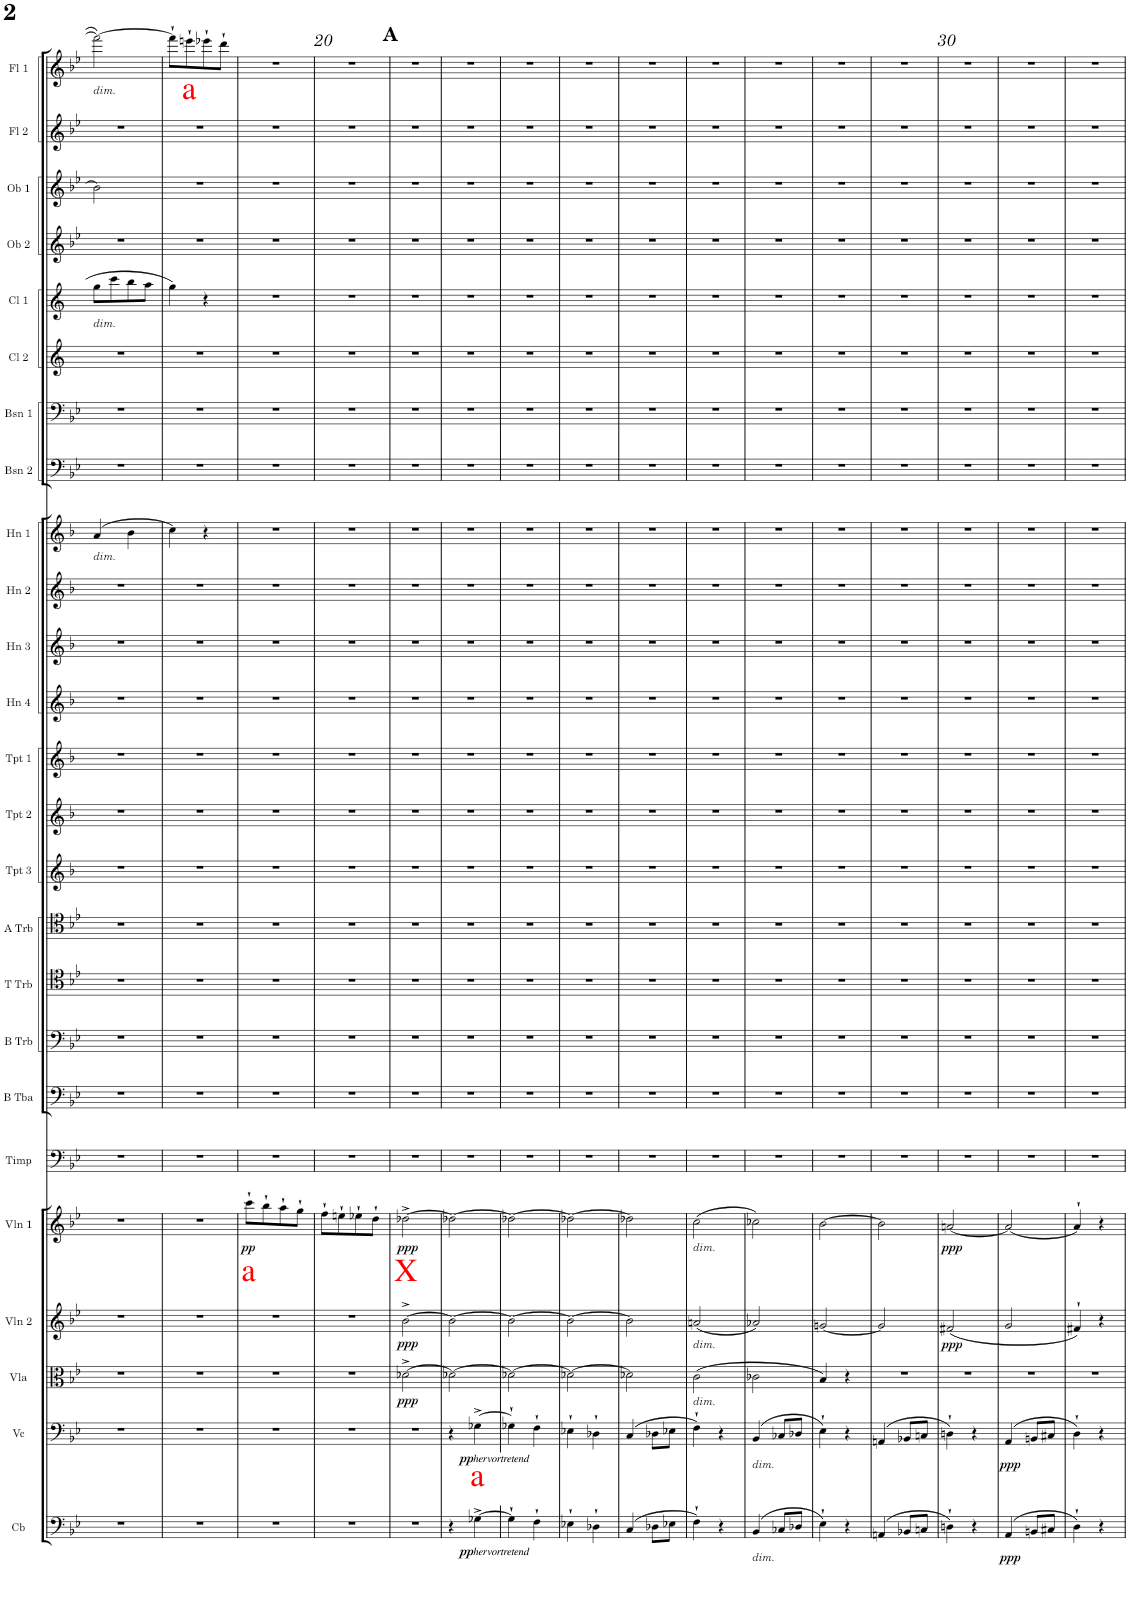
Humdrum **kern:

**kern	**dynam	**kern	**text	**dynam	**kern	**dynam	**kern	**dynam	**kern	**text	**dynam	**kern	**kern	**kern	**kern	**kern	**kern	**kern	**kern	**kern	**kern	**kern	**kern	**kern	**kern	**kern	**kern	**kern	**kern	**kern	**kern	**text
*part25	*part25	*part24	*part24	*part24	*part23	*part23	*part22	*part22	*part21	*part21	*part21	*part20	*part19	*part18	*part17	*part16	*part15	*part14	*part13	*part12	*part11	*part10	*part9	*part8	*part7	*part6	*part5	*part4	*part3	*part2	*part1	*part1
*staff25	*staff25	*staff24	*staff24	*staff24	*staff23	*staff23	*staff22	*staff22	*staff21	*staff21	*staff21	*staff20	*staff19	*staff18	*staff17	*staff16	*staff15	*staff14	*staff13	*staff12	*staff11	*staff10	*staff9	*staff8	*staff7	*staff6	*staff5	*staff4	*staff3	*staff2	*staff1	*staff1
*I"Contrabass	*	*I"Violoncello	*	*	*I"Viola	*	*I"Violin 2	*	*I"Violin 1	*	*	*I"Timpani	*I"Bass Tuba	*I"Bass Trombone	*I"Tenor Trombone	*I"Alto Trombone	*I"F Trumpet 3	*I"F Trumpet 2	*I"F Trumpet 1	*I"F Horn 4	*I"F Horn 3	*I"F Horn 2	*I"F Horn 1	*I"Bassoon 2	*I"Bassoon 1	*I"Bb Clarinet 2	*I"Bb Clarinet 1	*I"Oboe 2	*I"Oboe 1	*I"Flute 2	*I"Flute 1	*
*I'Cb	*	*I'Vc	*	*	*I'Vla	*	*I'Vln 2	*	*I'Vln 1	*	*	*I'Timp	*I'B Tba	*I'B Trb	*I'T Trb	*I'A Trb	*I'Tpt 3	*I'Tpt 2	*I'Tpt 1	*I'Hn 4	*I'Hn 3	*I'Hn 2	*I'Hn 1	*I'Bsn 2	*I'Bsn 1	*I'Cl 2	*I'Cl 1	*I'Ob 2	*I'Ob 1	*I'Fl 2	*I'Fl 1	*
!!LO:PB:g=z
*clefF4	*	*clefF4	*	*	*clefC3	*	*clefG2	*	*clefG2	*	*	*clefF4	*clefF4	*clefF4	*clefC4	*clefC4	*clefG2	*clefG2	*clefG2	*clefG2	*clefG2	*clefG2	*clefG2	*clefF4	*clefF4	*clefG2	*clefG2	*clefG2	*clefG2	*clefG2	*clefG2	*
*Trd7c12	*	*	*	*	*	*	*	*	*	*	*	*	*	*	*	*	*Trd1c2	*Trd1c2	*Trd1c2	*Trd4c7	*Trd4c7	*Trd4c7	*Trd4c7	*	*	*Trd1c2	*Trd1c2	*	*	*	*	*
*k[b-e-]	*	*k[b-e-]	*	*	*k[b-e-]	*	*k[b-e-]	*	*k[b-e-]	*	*	*k[b-e-]	*k[b-e-]	*k[b-e-]	*k[b-e-]	*k[b-e-]	*k[b-]	*k[b-]	*k[b-]	*k[b-]	*k[b-]	*k[b-]	*k[b-]	*k[b-e-]	*k[b-e-]	*k[]	*k[]	*k[b-e-]	*k[b-e-]	*k[b-e-]	*k[b-e-]	*
*M2/4	*	*M2/4	*	*	*M2/4	*	*M2/4	*	*M2/4	*	*	*M2/4	*M2/4	*M2/4	*M2/4	*M2/4	*M2/4	*M2/4	*M2/4	*M2/4	*M2/4	*M2/4	*M2/4	*M2/4	*M2/4	*M2/4	*M2/4	*M2/4	*M2/4	*M2/4	*M2/4	*
=17	=17	=17	=17	=17	=17	=17	=17	=17	=17	=17	=17	=17	=17	=17	=17	=17	=17	=17	=17	=17	=17	=17	=17	=17	=17	=17	=17	=17	=17	=17	=17	=17
!	!	!	!	!	!	!	!	!	!	!	!	!	!	!	!	!	!	!	!	!	!	!	!	!	!	!	!	!	!	!	!LO:TX:b:i:t=dim.	!
!	!	!	!	!	!	!	!	!	!	!	!	!	!	!	!	!	!	!	!	!	!	!	!	!	!	!	!LO:TX:b:i:t=dim.	!	!	!	!	!
!	!	!	!	!	!	!	!	!	!	!	!	!	!	!	!	!	!	!	!	!	!	!	!LO:TX:b:i:t=dim.	!	!	!	!	!	!	!	!	!
2r	.	2r	.	.	2r	.	2r	.	2r	.	.	2r	2r	2r	2r	2r	2r	2r	2r	2r	2r	2r	(4a/	2r	2r	2r	8gg\L	2r	2b-\]	2r	2fff\_	.
.	.	.	.	.	.	.	.	.	.	.	.	.	.	.	.	.	.	.	.	.	.	.	.	.	.	.	8ccc\	.	.	.	.	.
.	.	.	.	.	.	.	.	.	.	.	.	.	.	.	.	.	.	.	.	.	.	.	4b-\	.	.	.	8bb\	.	.	.	.	.
.	.	.	.	.	.	.	.	.	.	.	.	.	.	.	.	.	.	.	.	.	.	.	.	.	.	.	8aa\J	.	.	.	.	.
=18	=18	=18	=18	=18	=18	=18	=18	=18	=18	=18	=18	=18	=18	=18	=18	=18	=18	=18	=18	=18	=18	=18	=18	=18	=18	=18	=18	=18	=18	=18	=18	=18
2r	.	2r	.	.	2r	.	2r	.	2r	.	.	2r	2r	2r	2r	2r	2r	2r	2r	2r	2r	2r	4cc\)	2r	2r	2r	4gg\	2r	2r	2r	8fff`>\L]	.
!	!	!	!	!	!	!	!	!	!	!	!	!	!	!	!	!	!	!	!	!	!	!	!	!	!	!	!	!	!	!	!	!LO:LY:b:color=#FF0000
.	.	.	.	.	.	.	.	.	.	.	.	.	.	.	.	.	.	.	.	.	.	.	.	.	.	.	.	.	.	.	8eeen`>\	a
.	.	.	.	.	.	.	.	.	.	.	.	.	.	.	.	.	.	.	.	.	.	.	4r	.	.	.	4r	.	.	.	8eee-X`>\	.
.	.	.	.	.	.	.	.	.	.	.	.	.	.	.	.	.	.	.	.	.	.	.	.	.	.	.	.	.	.	.	8ddd`>\J	.
=19	=19	=19	=19	=19	=19	=19	=19	=19	=19	=19	=19	=19	=19	=19	=19	=19	=19	=19	=19	=19	=19	=19	=19	=19	=19	=19	=19	=19	=19	=19	=19	=19
!	!	!	!	!	!	!	!	!	!	!LO:LY:b:color=#FF0000	!LO:DY:b	!	!	!	!	!	!	!	!	!	!	!	!	!	!	!	!	!	!	!	!	!
2r	.	2r	.	.	2r	.	2r	.	8ccc`>\L	a	pp	2r	2r	2r	2r	2r	2r	2r	2r	2r	2r	2r	2r	2r	2r	2r	2r	2r	2r	2r	2r	.
.	.	.	.	.	.	.	.	.	8bb-`>\	.	.	.	.	.	.	.	.	.	.	.	.	.	.	.	.	.	.	.	.	.	.	.
.	.	.	.	.	.	.	.	.	8aa`>\	.	.	.	.	.	.	.	.	.	.	.	.	.	.	.	.	.	.	.	.	.	.	.
.	.	.	.	.	.	.	.	.	8gg`>\J	.	.	.	.	.	.	.	.	.	.	.	.	.	.	.	.	.	.	.	.	.	.	.
=20	=20	=20	=20	=20	=20	=20	=20	=20	=20	=20	=20	=20	=20	=20	=20	=20	=20	=20	=20	=20	=20	=20	=20	=20	=20	=20	=20	=20	=20	=20	=20	=20
2r	.	2r	.	.	2r	.	2r	.	8ff`>\L	.	.	2r	2r	2r	2r	2r	2r	2r	2r	2r	2r	2r	2r	2r	2r	2r	2r	2r	2r	2r	2r	.
.	.	.	.	.	.	.	.	.	8een`>\	.	.	.	.	.	.	.	.	.	.	.	.	.	.	.	.	.	.	.	.	.	.	.
.	.	.	.	.	.	.	.	.	8ee-X`>\	.	.	.	.	.	.	.	.	.	.	.	.	.	.	.	.	.	.	.	.	.	.	.
.	.	.	.	.	.	.	.	.	8dd`>\J	.	.	.	.	.	.	.	.	.	.	.	.	.	.	.	.	.	.	.	.	.	.	.
!!LO:REH:place=s1:a:B:cj:enc=none:fs=18:t=A
=21	=21	=21	=21	=21	=21	=21	=21	=21	=21	=21	=21	=21	=21	=21	=21	=21	=21	=21	=21	=21	=21	=21	=21	=21	=21	=21	=21	=21	=21	=21	=21	=21
!	!	!	!	!	!	!LO:DY:b	!	!LO:DY:b	!	!LO:LY:b:color=#FF0000	!LO:DY:b	!	!	!	!	!	!	!	!	!	!	!	!	!	!	!	!	!	!	!	!	!
2r	.	2r	.	.	[2d-X^>\	ppp	[2b-^>\	ppp	[2dd-X^>\	X	ppp	2r	2r	2r	2r	2r	2r	2r	2r	2r	2r	2r	2r	2r	2r	2r	2r	2r	2r	2r	2r	.
=22	=22	=22	=22	=22	=22	=22	=22	=22	=22	=22	=22	=22	=22	=22	=22	=22	=22	=22	=22	=22	=22	=22	=22	=22	=22	=22	=22	=22	=22	=22	=22	=22
!	!LO:DY:b	!	!	!	!	!	!	!	!	!	!	!	!	!	!	!	!	!	!	!	!	!	!	!	!	!	!	!	!	!	!	!
!	!LO:DY:n=1:b	!	!	!LO:DY:b	!	!	!	!	!	!	!	!	!	!	!	!	!	!	!	!	!	!	!	!	!	!	!	!	!	!	!	!
!	!	!	!	!LO:DY:n=1:b	!	!	!	!	!	!	!	!	!	!	!	!	!	!	!	!	!	!	!	!	!	!	!	!	!	!	!	!
4r	pp other-dynamics	4r	.	pp other-dynamics	2d-X\_	.	2b-\_	.	2dd-X\_	.	.	2r	2r	2r	2r	2r	2r	2r	2r	2r	2r	2r	2r	2r	2r	2r	2r	2r	2r	2r	2r	.
!	!	!	!LO:LY:b:color=#FF0000	!	!	!	!	!	!	!	!	!	!	!	!	!	!	!	!	!	!	!	!	!	!	!	!	!	!	!	!	!
[4G-X^>\	.	[4G-X^>\	a	.	.	.	.	.	.	.	.	.	.	.	.	.	.	.	.	.	.	.	.	.	.	.	.	.	.	.	.	.
=23	=23	=23	=23	=23	=23	=23	=23	=23	=23	=23	=23	=23	=23	=23	=23	=23	=23	=23	=23	=23	=23	=23	=23	=23	=23	=23	=23	=23	=23	=23	=23	=23
4G-`>\]	.	4G-X`>\]	.	.	2d-X\_	.	2b-\_	.	2dd-X\_	.	.	2r	2r	2r	2r	2r	2r	2r	2r	2r	2r	2r	2r	2r	2r	2r	2r	2r	2r	2r	2r	.
4F`>\	.	4F`>\	.	.	.	.	.	.	.	.	.	.	.	.	.	.	.	.	.	.	.	.	.	.	.	.	.	.	.	.	.	.
=24	=24	=24	=24	=24	=24	=24	=24	=24	=24	=24	=24	=24	=24	=24	=24	=24	=24	=24	=24	=24	=24	=24	=24	=24	=24	=24	=24	=24	=24	=24	=24	=24
4E-X`>\	.	4E-X`>\	.	.	2d-X\_	.	2b-\_	.	2dd-X\_	.	.	2r	2r	2r	2r	2r	2r	2r	2r	2r	2r	2r	2r	2r	2r	2r	2r	2r	2r	2r	2r	.
4D-X`>\	.	4D-X`>\	.	.	.	.	.	.	.	.	.	.	.	.	.	.	.	.	.	.	.	.	.	.	.	.	.	.	.	.	.	.
=25	=25	=25	=25	=25	=25	=25	=25	=25	=25	=25	=25	=25	=25	=25	=25	=25	=25	=25	=25	=25	=25	=25	=25	=25	=25	=25	=25	=25	=25	=25	=25	=25
(4C/	.	(4C/	.	.	2d-X\]	.	2b-\]	.	2dd-X\]	.	.	2r	2r	2r	2r	2r	2r	2r	2r	2r	2r	2r	2r	2r	2r	2r	2r	2r	2r	2r	2r	.
8D-X\L	.	8D-X\L	.	.	.	.	.	.	.	.	.	.	.	.	.	.	.	.	.	.	.	.	.	.	.	.	.	.	.	.	.	.
8E-X\J	.	8E-X\J	.	.	.	.	.	.	.	.	.	.	.	.	.	.	.	.	.	.	.	.	.	.	.	.	.	.	.	.	.	.
=26	=26	=26	=26	=26	=26	=26	=26	=26	=26	=26	=26	=26	=26	=26	=26	=26	=26	=26	=26	=26	=26	=26	=26	=26	=26	=26	=26	=26	=26	=26	=26	=26
!	!	!	!	!	!	!	!	!	!LO:TX:b:i:t=dim.	!	!	!	!	!	!	!	!	!	!	!	!	!	!	!	!	!	!	!	!	!	!	!
!	!	!	!	!	!	!	!LO:TX:b:i:t=dim.	!	!	!	!	!	!	!	!	!	!	!	!	!	!	!	!	!	!	!	!	!	!	!	!	!
!	!	!	!	!	!LO:TX:b:i:t=dim.	!	!	!	!	!	!	!	!	!	!	!	!	!	!	!	!	!	!	!	!	!	!	!	!	!	!	!
4F`>\)	.	4F`>\)	.	.	(2c\	.	(2an/	.	(2cc\	.	.	2r	2r	2r	2r	2r	2r	2r	2r	2r	2r	2r	2r	2r	2r	2r	2r	2r	2r	2r	2r	.
4r	.	4r	.	.	.	.	.	.	.	.	.	.	.	.	.	.	.	.	.	.	.	.	.	.	.	.	.	.	.	.	.	.
=27	=27	=27	=27	=27	=27	=27	=27	=27	=27	=27	=27	=27	=27	=27	=27	=27	=27	=27	=27	=27	=27	=27	=27	=27	=27	=27	=27	=27	=27	=27	=27	=27
!	!	!LO:TX:b:i:t=dim.	!	!	!	!	!	!	!	!	!	!	!	!	!	!	!	!	!	!	!	!	!	!	!	!	!	!	!	!	!	!
!LO:TX:b:i:t=dim.	!	!	!	!	!	!	!	!	!	!	!	!	!	!	!	!	!	!	!	!	!	!	!	!	!	!	!	!	!	!	!	!
(>4BB-/	.	(>4BB-/	.	.	2c-X\	.	2a-X/)	.	2cc-X\)	.	.	2r	2r	2r	2r	2r	2r	2r	2r	2r	2r	2r	2r	2r	2r	2r	2r	2r	2r	2r	2r	.
8C-X/L	.	8C-X/L	.	.	.	.	.	.	.	.	.	.	.	.	.	.	.	.	.	.	.	.	.	.	.	.	.	.	.	.	.	.
8D-X/J	.	8D-X/J	.	.	.	.	.	.	.	.	.	.	.	.	.	.	.	.	.	.	.	.	.	.	.	.	.	.	.	.	.	.
=28	=28	=28	=28	=28	=28	=28	=28	=28	=28	=28	=28	=28	=28	=28	=28	=28	=28	=28	=28	=28	=28	=28	=28	=28	=28	=28	=28	=28	=28	=28	=28	=28
4E-`>\)	.	4E-`>\)	.	.	4B-/)	.	[2gn/	.	[2b-\	.	.	2r	2r	2r	2r	2r	2r	2r	2r	2r	2r	2r	2r	2r	2r	2r	2r	2r	2r	2r	2r	.
4r	.	4r	.	.	4r	.	.	.	.	.	.	.	.	.	.	.	.	.	.	.	.	.	.	.	.	.	.	.	.	.	.	.
=29	=29	=29	=29	=29	=29	=29	=29	=29	=29	=29	=29	=29	=29	=29	=29	=29	=29	=29	=29	=29	=29	=29	=29	=29	=29	=29	=29	=29	=29	=29	=29	=29
(>4AAn/	.	(>4AAn/	.	.	2r	.	2g/]	.	2b-\]	.	.	2r	2r	2r	2r	2r	2r	2r	2r	2r	2r	2r	2r	2r	2r	2r	2r	2r	2r	2r	2r	.
8BB-X/L	.	8BB-X/L	.	.	.	.	.	.	.	.	.	.	.	.	.	.	.	.	.	.	.	.	.	.	.	.	.	.	.	.	.	.
8Cn/J	.	8Cn/J	.	.	.	.	.	.	.	.	.	.	.	.	.	.	.	.	.	.	.	.	.	.	.	.	.	.	.	.	.	.
=30	=30	=30	=30	=30	=30	=30	=30	=30	=30	=30	=30	=30	=30	=30	=30	=30	=30	=30	=30	=30	=30	=30	=30	=30	=30	=30	=30	=30	=30	=30	=30	=30
!	!	!	!	!	!	!	!	!LO:DY:b	!	!	!LO:DY:b	!	!	!	!	!	!	!	!	!	!	!	!	!	!	!	!	!	!	!	!	!
4Dn`>\)	.	4Dn`>\)	.	.	2r	.	(<2f#X/	ppp	[2an/	.	ppp	2r	2r	2r	2r	2r	2r	2r	2r	2r	2r	2r	2r	2r	2r	2r	2r	2r	2r	2r	2r	.
4r	.	4r	.	.	.	.	.	.	.	.	.	.	.	.	.	.	.	.	.	.	.	.	.	.	.	.	.	.	.	.	.	.
=31	=31	=31	=31	=31	=31	=31	=31	=31	=31	=31	=31	=31	=31	=31	=31	=31	=31	=31	=31	=31	=31	=31	=31	=31	=31	=31	=31	=31	=31	=31	=31	=31
!	!LO:DY:b	!	!	!LO:DY:b	!	!	!	!	!	!	!	!	!	!	!	!	!	!	!	!	!	!	!	!	!	!	!	!	!	!	!	!
(>4AA/	ppp	(>4AA/	.	ppp	2r	.	2g/	.	(2a/]	.	.	2r	2r	2r	2r	2r	2r	2r	2r	2r	2r	2r	2r	2r	2r	2r	2r	2r	2r	2r	2r	.
8BBn/L	.	8BBn/L	.	.	.	.	.	.	.	.	.	.	.	.	.	.	.	.	.	.	.	.	.	.	.	.	.	.	.	.	.	.
8C#X/J	.	8C#X/J	.	.	.	.	.	.	.	.	.	.	.	.	.	.	.	.	.	.	.	.	.	.	.	.	.	.	.	.	.	.
=32	=32	=32	=32	=32	=32	=32	=32	=32	=32	=32	=32	=32	=32	=32	=32	=32	=32	=32	=32	=32	=32	=32	=32	=32	=32	=32	=32	=32	=32	=32	=32	=32
4D`>\)	.	4D`>\)	.	.	2r	.	4f#X`>/)	.	4a`>/)	.	.	2r	2r	2r	2r	2r	2r	2r	2r	2r	2r	2r	2r	2r	2r	2r	2r	2r	2r	2r	2r	.
4r	.	4r	.	.	.	.	4r	.	4r	.	.	.	.	.	.	.	.	.	.	.	.	.	.	.	.	.	.	.	.	.	.	.
=	=	=	=	=	=	=	=	=	=	=	=	=	=	=	=	=	=	=	=	=	=	=	=	=	=	=	=	=	=	=	=	=
*-	*-	*-	*-	*-	*-	*-	*-	*-	*-	*-	*-	*-	*-	*-	*-	*-	*-	*-	*-	*-	*-	*-	*-	*-	*-	*-	*-	*-	*-	*-	*-	*-
